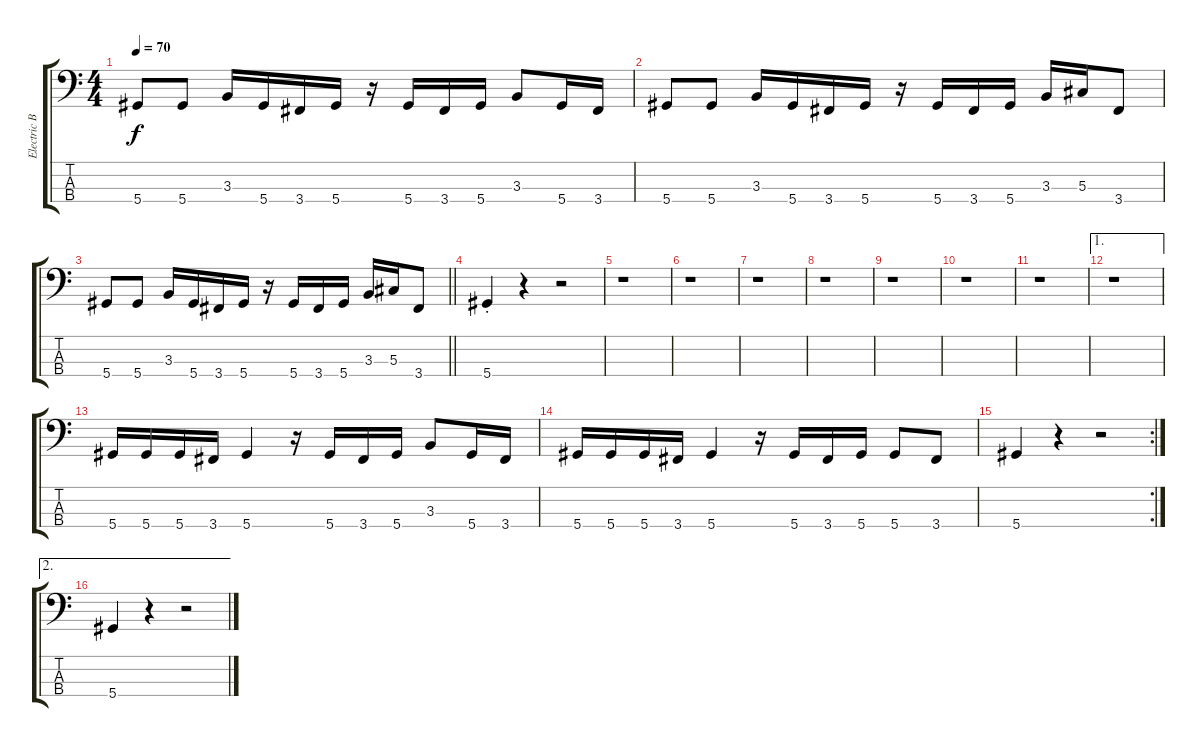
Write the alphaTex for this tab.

\track ("Electric Bass (Finger) Tuned Down 1/2 Do" "Electric B") {instrument electricbassfinger}
\staff {score tabs}
\tuning (Gb2 Db2 Ab1 Eb1) {hide}
\ts (4 4)
\tempo 70
\clef f4
\ks c
5.4.8{dy f} 5.4.8 3.3.16 5.4.16 3.4.16 5.4.16 r.16 5.4.16 3.4.16 5.4.16 3.3.8 5.4.16 3.4.16 |
5.4.8 5.4.8 3.3.16 5.4.16 3.4.16 5.4.16 r.16 5.4.16 3.4.16 5.4.16 3.3.16 5.3.16 3.4.8 |
\barLineRight lightlight
5.4.8 5.4.8 3.3.16 5.4.16 3.4.16 5.4.16 r.16 5.4.16 3.4.16 5.4.16 3.3.16 5.3.16 3.4.8 |
5.4{st}.4 r.4 r.2 |
r.1 |
r.1 |
r.1 |
r.1 |
r.1 |
r.1 |
r.1 |
\ae 1
r.1 |
5.4.16 5.4.16 5.4.16 3.4.16 5.4.4 r.16 5.4.16 3.4.16 5.4.16 3.3.8 5.4.16 3.4.16 |
5.4.16 5.4.16 5.4.16 3.4.16 5.4.4 r.16 5.4.16 3.4.16 5.4.16 5.4.8 3.4.8 |
\rc 2
5.4.4 r.4 r.2 |
\ae 2
5.4.4 r.4 r.2
